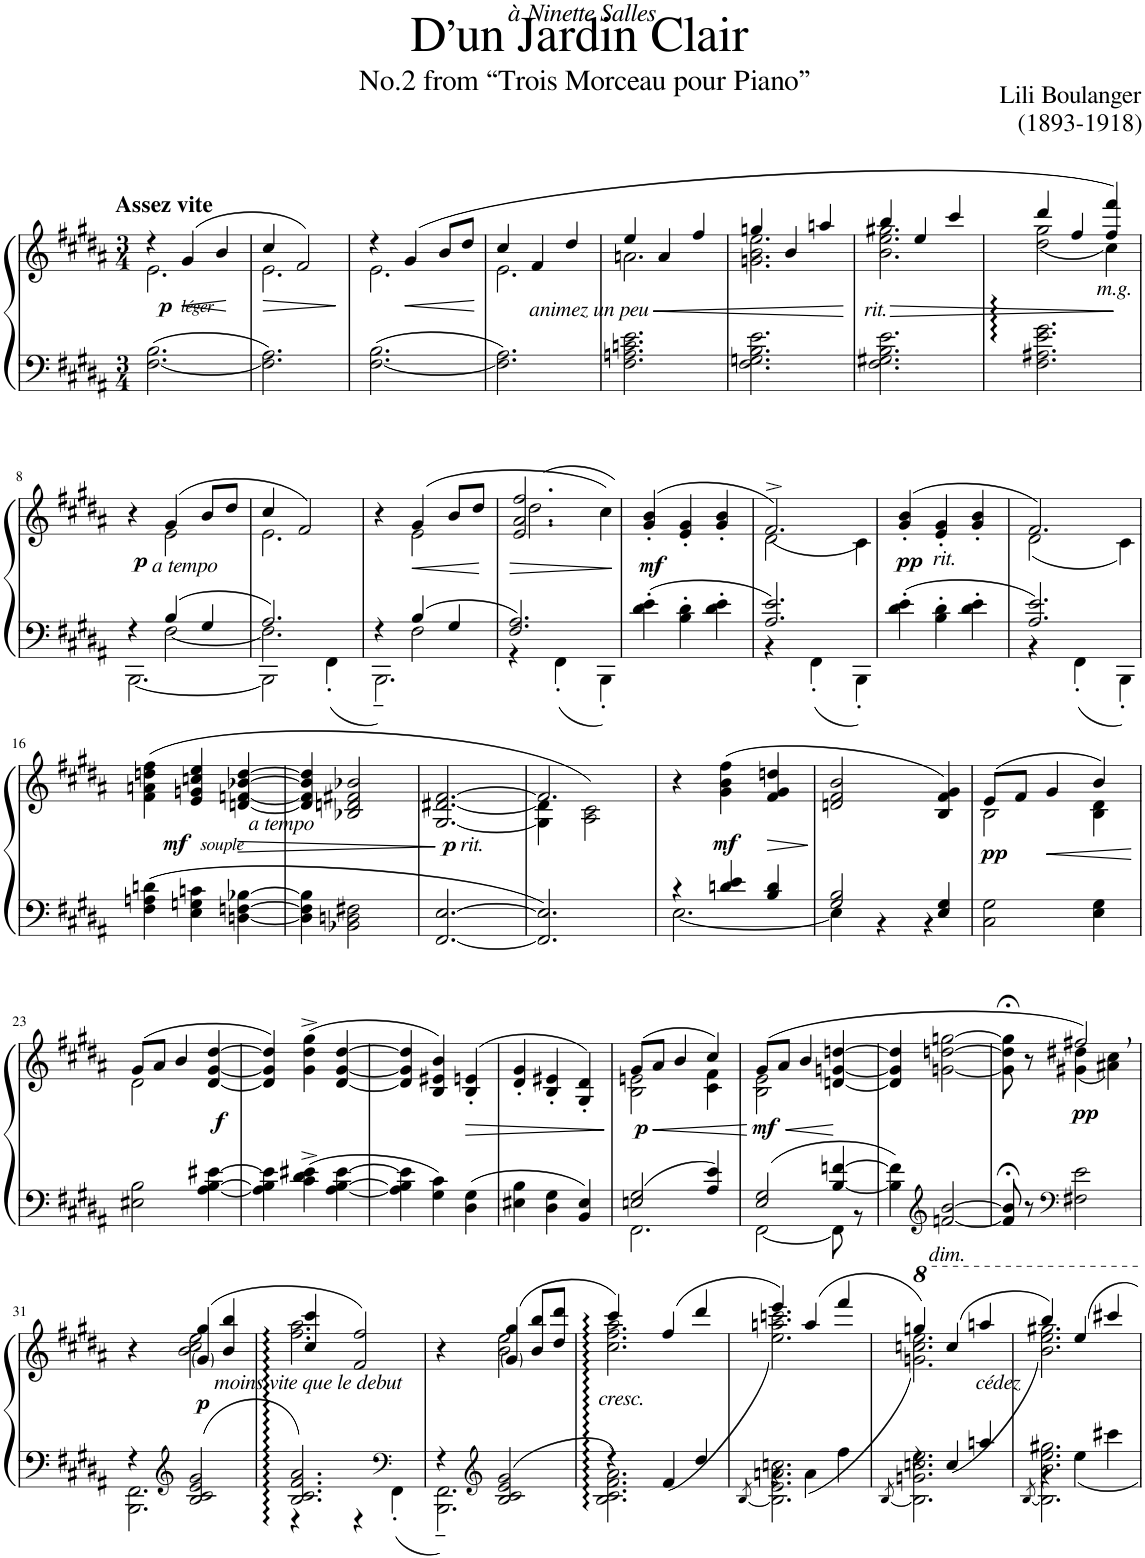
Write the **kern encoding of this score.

**kern	**kern	**kern	**dynam
*part1	*part1	*part1	*part1
*staff3	*staff2	*staff1	*staff1/2/3
*I"Piano	*	*	*
*I'Pno.	*	*	*
*clefF4	*clefG2	*clefG2	*
*k[f#c#g#d#a#]	*k[f#c#g#d#a#]	*k[f#c#g#d#a#]	*
*M3/4	*M3/4	*M3/4	*
=	=	=	=
*	*^	*	*
!	!	!	!LO:TX:a:B:t=Assez vite	!
!	!	!	!	!LO:DY:b=2
!	!	!	!	!LO:DY:n=1:b=2
[2.F#\ 2.B\	4r	2.e\	2.r	p other-dynamics
.	4g#/	.	.	.
.	4b/	.	.	.
=1	=1	=1	=1	=1
2.F#\] 2.A#\	4cc#/	2.e\	2.r	.
.	2f#'~/	.	.	.
=2	=2	=2	=2	=2
[2.F#\ 2.B\	4r	2.e\	2.r	.
.	4g#/	.	.	.
.	8b/L	.	.	.
.	8dd#/J	.	.	.
=3	=3	=3	=3	=3
2.F#\] 2.A#\	4cc#/	2.e\	2.r	.
!	!LO:TX:b:i:t=animez un peu	!	!	!
.	4f#;<'~/	.	.	.
.	4dd#/	.	.	.
=4	=4	=4	=4	=4
2.F#\ 2.An\ 2.cn\ 2.e\	4ee/	2.an\	2.r	.
.	4a/	.	.	.
.	4ff#/	.	.	.
=5	=5	=5	=5	=5
2.F#\ 2.Gn\ 2.B\ 2.e\	4ggn/	2.gn\ 2.b\ 2.ee\	2.r	.
.	4b/	.	.	.
.	4aan/	.	.	.
=6	=6	=6	=6	=6
!	!LO:TX:b:i:t=rit.	!	!	!
2.F#\ 2.G#X\ 2.B\ 2.e\	4bb/	2.b\ 2.ee\ 2.gg#X\	2.r	.
.	4ee/	.	.	.
.	4ccc#/	.	.	.
=7	=7	=7	=7	=7
2.F#\:: 2.A#X\:: 2.e\:: 2.g#\::	4ddd#/	2dd#\ 2gg#\	2.r	.
.	4ff#/	.	.	.
!	!LO:TX:b:i:t=m.g.	!	!	!
.	4ff#/, 4fff#/,	4cc#\	.	.
!!LO:LB:g=z
=8	=8	=8	=8	=8
*^	*	*	*	*
*	*^	*	*	*	*
!	!	!	!LO:TX:b:i:t=a tempo	!	!	!
!	!	!	!	!	!	!LO:DY:b=2
[2.BBB\	4ryy	4r	4r	4ryy	2.r	p
.	[2F#\	4B/	4g#/	2e\	.	.
.	.	4G#/	8b/L	.	.	.
.	.	.	8dd#/J	.	.	.
=9	=9	=9	=9	=9	=9	=9
2BBB\]	2.F#\]	2.A#/	4cc#/	2.e\	2.r	.
.	.	.	2f#/	.	.	.
4FF#'\	.	.	.	.	.	.
=10	=10	=10	=10	=10	=10	=10
2.BBB~\	4ryy	4r	4r	4ryy	2.r	.
.	2F#\	4B/	4g#/	2e\	.	.
.	.	4G#/	8b/L	.	.	.
.	.	.	8dd#/J	.	.	.
*	*v	*v	*	*	*	*
=11	=11	=11	=11	=11	=11
4r	2.F#/ 2.A#/	2dd#\	2.e/ 2.a#/ 2.ff#/	2.r	.
4FF#'\	.	.	.	.	.
4BBB'\	.	4cc#,\	.	.	.
*v	*v	*	*	*	*
*	*v	*v	*	*
=12	=12	=12	=12
!	!	!	!LO:DY:b=2
4d#\' 4e\'	4g#/' 4b/'	2.r	mf
4B\' 4d#\'	4e/' 4g#/'	.	.
4d#\' 4e\'	4g#/' 4b/'	.	.
=13	=13	=13	=13
*^	*^	*	*
4r	2.A#/ 2.e/	2.f#^>,/	2d#\	2.r	.
4FF#'\	.	.	.	.	.
4BBB'\	.	.	4c#\	.	.
*v	*v	*	*	*	*
=14	=14	=14	=14	=14
!	!	!	!	!LO:DY:b=2
*	*v	*v	*	*
4d#\' 4e\'	4g#/' 4b/'	2.r	pp
!	!LO:TX:b:i:t=rit.	!	!
4B\' 4d#\'	4e/' 4g#/'	.	.
4d#\' 4e\'	4g#/' 4b/'	.	.
=15	=15	=15	=15
*^	*^	*	*
4r	2.A#/ 2.e/	2.f#,/	2d#\	2.r	.
4FF#'\	.	.	.	.	.
4BBB'\	.	.	4c#\	.	.
*v	*v	*	*	*	*
!!LO:LB:g=z
=16	=16	=16	=16	=16
!	!LO:TX:b:i:t=a tempo	!	!	!
!	!	!	!	!LO:DY:b=2
!	!	!	!	!LO:DY:n=1:b=2
*	*v	*v	*	*
4F#\ 4An\ 4dn\	4f#\ 4an\ 4ddn\ 4ff#\	2.r	mf other-dynamics
4E\ 4Gn\ 4cn\	4e/ 4gn/ 4ccn/ 4ee/	.	.
[4Dn\ [4Fn\ [4B-X\	[4dn/ [4fn/ [4b-X/ [4dd/	.	.
=17	=17	=17	=17
4D\] 4F\] 4B-\]	4d/] 4f/] 4b-/] 4dd/]	2.r	.
2BB-X\ 2Dn\ 2F#X\	2B-X/ 2dn/ 2f#X/ 2b-X/	.	.
=18	=18	=18	=18
!	!LO:TX:b:i:t=rit.	!	!
!	!	!	!LO:DY:b=2
[2.FF#/ [2.E/	[<2.G#/ [<2.d#X/ [2.f#/	2.r	p
=19	=19	=19	=19
*	*^	*	*
2.FF#/] 2.E/]	4G#\] 4d#\]	2.f#/]	2.r	.
.	2A#\ 2c#\	.	.	.
*	*v	*v	*	*
=20	=20	=20	=20
*^	*	*	*
[2.E\	4r	4r	2.r	.
!	!	!	!	!LO:DY:b=2
.	4dn/ 4e/	4g#\ 4b\ 4ff#\	.	mf
.	4B/ 4d/	4f#/ 4g#/ 4ddn/	.	.
=21	=21	=21	=21	=21
4E\]	2G#/ 2B/	2dn/ 2f#/ 2b/	2.r	.
4r	.	.	.	.
4r	4E/ 4G#/	4B/, 4f#/, 4g#/,	.	.
=22	=22	=22	=22	=22
*	*	*^	*	*
!	!	!	!	!	!LO:DY:b=2
*v	*v	*	*	*	*
2C#\ 2G#\	8e/L	2B\	2.r	pp
.	8f#/J	.	.	.
.	4g#/	.	.	.
4E\ 4G#\	4b/	4B\ 4d#\	.	.
!!LO:LB:g=z
=23	=23	=23	=23	=23
2E#X\ 2B\	8g#/L	2d#\	2.r	.
.	8a#/J	.	.	.
.	4b/	.	.	.
!	!	!	!	!LO:DY:b=2
[4A#\ [4B\ [4e#X\	[<4d#/ [<4g#/ [4dd#/	4ryy	.	f
*	*v	*v	*	*
=24	=24	=24	=24
4A#\] 4B\] 4e#\]	4d#/] 4g#/] 4dd#/]	2.r	.
4c#\^ 4d#\^ 4e#X\^	4g#\^ 4dd#\^ 4gg#\^	.	.
[4A#\ [4B\ [4e#\	[4d#/ [4g#/ [4dd#/	.	.
=25	=25	=25	=25
4A#\] 4B\] 4e#\]	4d#/] 4g#/] 4dd#/]	2.r	.
4G#\ 4c#\	4B/ 4e#X/ 4b/	.	.
4D#\ 4G#\	4B/' 4en/'	.	.
=26	=26	=26	=26
4E#X\ 4B\	4d#/' 4g#/'	2.r	.
4D#\ 4G#\	4B/' 4e#X/'	.	.
4BB/ 4E#/	4G#/' 4d#/'	.	.
=27	=27	=27	=27
*^	*^	*	*
!	!	!	!	!	!LO:DY:b=2
2.FF#\	2En/ 2G#/	8g#/L	2B\ 2en\	2.r	p
.	.	8a#/J	.	.	.
.	.	4b/	.	.	.
.	4A#/ 4e/	4cc#/	4c#\ 4f#\	.	.
=28	=28	=28	=28	=28	=28
!	!	!	!	!	!LO:DY:b=2
[2FF#\	2E/ 2G#/	8g#/L	2B\ 2e\	2.r	mf
.	.	8a#/J	.	.	.
.	.	4b/	.	.	.
8FF#\]	[<4B/ [4fn/	[<4dn/ [<4gn/ [4ddn/	4ryy	.	.
8r	.	.	.	.	.
*v	*v	*	*	*	*
*	*v	*v	*	*
=29	=29	=29	=29
4B\] 4f\]	4d/] 4g/] 4dd/]	2.r	.
*clefG2	*	*	*
[2fn/ [2b/	[2gn\ [2ddn\ [>2ggn\	.	.
=30	=30	=30	=30
*	*^	*	*
8f/];< 8b/];<	8g\];< 8dd\];< 8gg\];<	4ryy	2.r	.
8r	8r	.	.	.
*clefF4	*	*	*	*
!	!	!	!	!LO:DY:b=2
2F#X\ 2e\	2ff#X,/	4g#X\ 4dd#X\	.	pp
.	.	4a#X\ 4cc#\	.	.
!!LO:LB:g=z
=31	=31	=31	=31	=31
*^	*	*	*	*
2.BBB\ 2.FF#\	4r	4r	4ryy	2.r	.
*clefG2	*	*	*	*	*
!	!	!LO:TX:b:i:t=moins vite que le debut	!	!	!
!	!	!	!	!	!LO:DY:b=2
.	2B/ 2c#/ 2e/ 2g#/	4g#/ 4gg#/	2b\ 2cc#\ 2ee\	.	p
.	.	4b/ 4bb/	.	.	.
=32	=32	=32	=32	=32	=32
*	*^	*	*	*	*
4r	[4B:: [4c#:: [4f#:: [4a#:: 4cc#:: [4ff#:: [4aa#:: 4ccc#::	2.B/:: 2.c#/:: 2.f#/:: 2.a#/::	4cc#/ 4ccc#/	2.ff#\ 2.aa#\	2.r	.
4r	2B] 2c#] 2f#] 2a#] 2ff#] 2aa#]	.	2f#/ 2ff#/	.	.	.
*clefF4	*	*	*	*	*	*
4FF#'\	.	.	.	.	.	.
*	*v	*v	*	*	*	*
=33	=33	=33	=33	=33	=33
2.BBB\~ 2.FF#\~	4r	4r	4ryy	2.r	.
*clefG2	*	*	*	*	*
.	2B/ 2c#/ 2e/ 2g#/	4g#/ 4gg#/	2b\ 2ee\	.	.
.	.	8b/ 8bb/L	.	.	.
.	.	8dd#/ 8ddd#/J	.	.	.
=34	=34	=34	=34	=34	=34
*	*^	*	*^	*	*
!	!	!	!LO:TX:b:i:t=cresc.	!	!	!	!
[4B:: [4c#:: [4f#:: [4a#:: 4cc#:: 4ff#:: 4aa#:: 4ccc#::	4ryy	2.B\:: 2.c#\:: 2.f#\:: 2.a#\::	4ccc#/	2.cc#\ 2.ff#\ 2.aa#\	4r	2.r	.
2B] 2c#] 2f#] 2a#]	4f#/	.	4ff#/	.	2ryy	.	.
.	4dd#/	.	4ddd#/	.	.	.	.
*	*v	*v	*	*	*	*	*
=35	=35	=35	=35	=35	=35	=35
.	[<8qB/	.	.	.	.	.
4ryy	2.B\] 2.e\ 2.an\ 2.ccn\	4eee/	4r	2.ee\ 2.aan\ 2.cccn\	2.r	.
4a\	.	4aa/	2ryy	.	.	.
4ff#\	.	4fff#/	.	.	.	.
=36	=36	=36	=36	=36	=36	=36
.	[<8qB/	.	.	.	.	.
4ryy	2.B\] 2.gn\ 2.ccn\ 2.ee\	4gggn/	2.ggn\ 2.cccn\ 2.eee\	4r	2.r	.
!	!	!LO:TX:a:i:t=dim.	!	!	!	!
4cccn/	.	4ccc/	.	2ryy	.	.
!	!	!LO:TX:b:i:t=cédez	!	!	!	!
4aaan/	.	4aaan/	.	.	.	.
=37	=37	=37	=37	=37	=37	=37
.	[<8qB/	.	.	.	.	.
4ryy	2.B\] 2.b\ 2.ee\ 2.gg#X\	4bbb/	4r	2.bb\ 2.eee\ 2.ggg#X\	2.r	.
4eee\	.	4eee/	2ryy	.	.	.
4cccc#X\	.	4cccc#X/	.	.	.	.
*v	*v	*	*	*	*	*
*	*v	*v	*v	*	*
=	=	=	=
*-	*-	*-	*-
